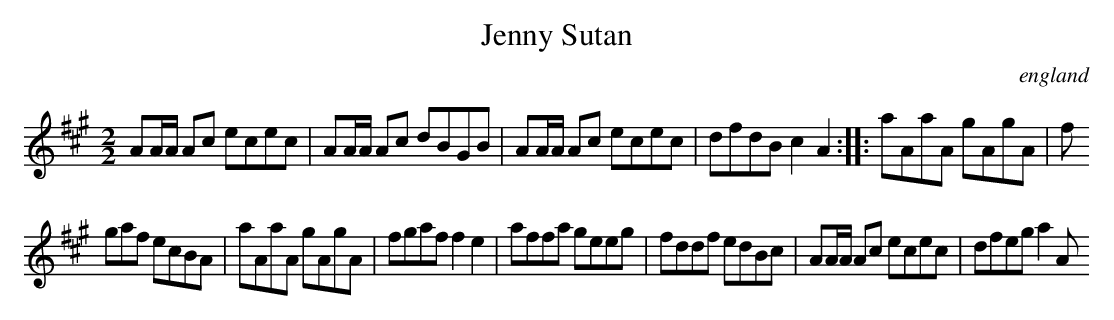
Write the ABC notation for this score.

X:1
T:Jenny Sutan
O:england
M:2/2
L:1/8
K:A major
AA/2A/2 Ac ecec|AA/2A/2 Ac dBGB|AA/2A/2 Ac ecec|dfdB c2A2:||:aAaA gAgA|f
gaf ecBA|aAaA gAgA|fgaf f2e2|affa geeg|fddf edBc|AA/2A/2 Ac ecec|dfega2A
2||
